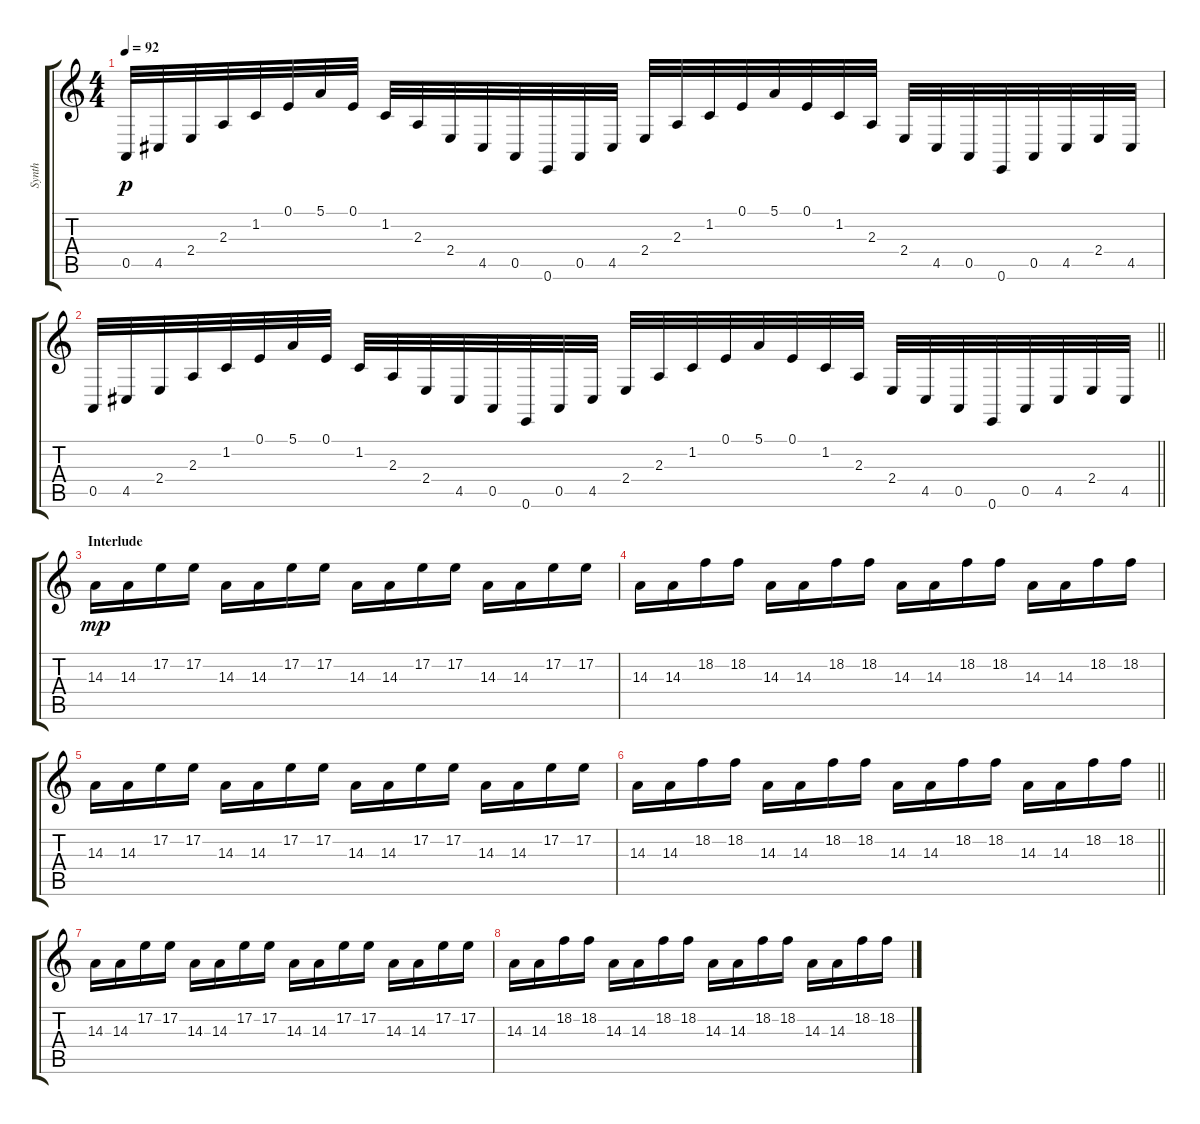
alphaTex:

\track ("Synth" "Synth") {instrument celesta}
\staff {score tabs}
\tuning (E4 B3 G3 D3 A2 E2) {hide}
\ts (4 4)
\tempo 92
\clef g2
\ks c
0.5.32{dy p} 4.5.32 2.4.32 2.3.32 1.2.32 0.1.32 5.1.32 0.1.32 1.2.32 2.3.32 2.4.32 4.5.32 0.5.32 0.6.32 0.5.32 4.5.32 2.4.32 2.3.32 1.2.32 0.1.32 5.1.32 0.1.32 1.2.32 2.3.32 2.4.32 4.5.32 0.5.32 0.6.32 0.5.32 4.5.32 2.4.32 4.5.32 |
\barLineRight lightlight
0.5.32 4.5.32 2.4.32 2.3.32 1.2.32 0.1.32 5.1.32 0.1.32 1.2.32 2.3.32 2.4.32 4.5.32 0.5.32 0.6.32 0.5.32 4.5.32 2.4.32 2.3.32 1.2.32 0.1.32 5.1.32 0.1.32 1.2.32 2.3.32 2.4.32 4.5.32 0.5.32 0.6.32 0.5.32 4.5.32 2.4.32 4.5.32 |
\section ("" "Interlude")
14.3.16{dy mp balance 2 instrument celesta} 14.3.16 17.2.16 17.2.16 14.3.16 14.3.16 17.2.16 17.2.16 14.3.16 14.3.16 17.2.16 17.2.16 14.3.16 14.3.16 17.2.16 17.2.16 |
14.3.16 14.3.16 18.2.16 18.2.16 14.3.16 14.3.16 18.2.16 18.2.16 14.3.16 14.3.16 18.2.16 18.2.16 14.3.16 14.3.16 18.2.16 18.2.16 |
14.3.16 14.3.16 17.2.16 17.2.16 14.3.16 14.3.16 17.2.16 17.2.16 14.3.16 14.3.16 17.2.16 17.2.16 14.3.16 14.3.16 17.2.16 17.2.16 |
\barLineRight lightlight
14.3.16 14.3.16 18.2.16 18.2.16 14.3.16 14.3.16 18.2.16 18.2.16 14.3.16 14.3.16 18.2.16 18.2.16 14.3.16 14.3.16 18.2.16 18.2.16 |
\section ("" "")
14.3.16 14.3.16 17.2.16 17.2.16 14.3.16 14.3.16 17.2.16 17.2.16 14.3.16 14.3.16 17.2.16 17.2.16 14.3.16 14.3.16 17.2.16 17.2.16 |
14.3.16 14.3.16 18.2.16 18.2.16 14.3.16 14.3.16 18.2.16 18.2.16 14.3.16 14.3.16 18.2.16 18.2.16 14.3.16 14.3.16 18.2.16 18.2.16
